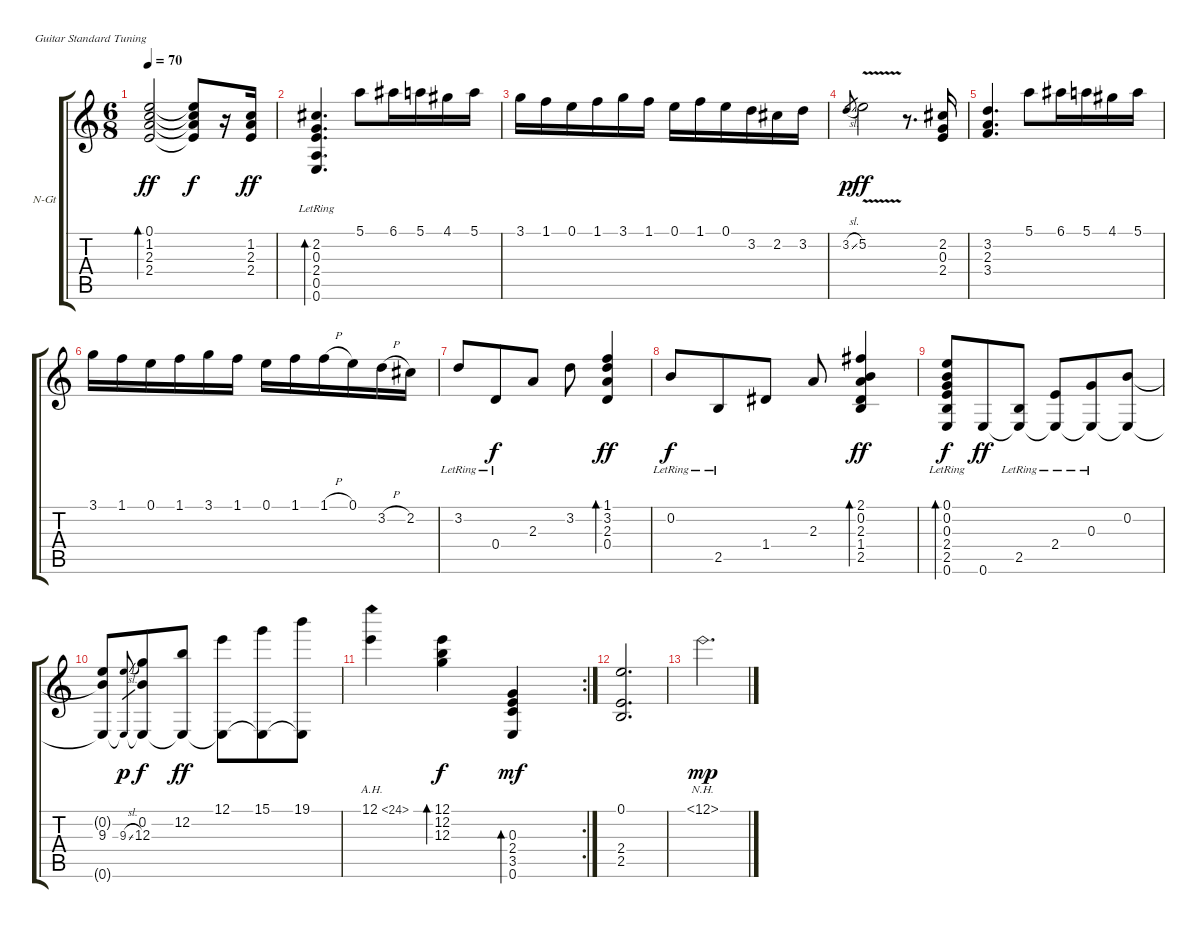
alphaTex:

\bracketExtendMode groupsimilarinstruments
\firstSystemTrackNameOrientation horizontal
\otherSystemsTrackNameOrientation horizontal
\track ("Guitar" "N-Gt") {instrument acousticguitarnylon}
\staff {score tabs}
\tuning (E4 B3 G3 D3 A2 E2)
\ts (6 8)
\tempo 70
\clef g2
\ks c
(0.1 1.2 2.3 2.4).2{bd 240 dy ff} (0.1{t} 1.2{t} 2.3{t} 2.4{t}).8{dy f} r.16 (1.2 2.3 2.4).16{dy ff} |
(2.2 0.3 2.4 0.5{lr} 0.6{lr}).4{d bd 240} 5.1.8 6.1.16 5.1.16 4.1.16 5.1.16 |
3.1.16 1.1.16 0.1.16 1.1.16 3.1.16 1.1.16 0.1.16 1.1.16 0.1.16 3.2.16 2.2.16 3.2.16 |
3.2{sl}.8{gr dy p} 5.2{v}.2{dy ff} r.8{d} (2.2 0.3 2.4).16 |
(3.2 2.3 3.4).4{d} 5.1.8 6.1.16 5.1.16 4.1.16 5.1.16 |
3.1.16 1.1.16 0.1.16 1.1.16 3.1.16 1.1.16 0.1.16 1.1.16 1.1{h}.16 0.1.16 3.2{h}.16 2.2.16 |
3.2{lr}.8 0.4{lr}.8{dy f} 2.3.8 3.2.8 (1.1 3.2 2.3 0.4).4{bd 120 dy ff} |
0.2{lr}.8{dy f} 2.5{lr}.8 1.4.8 2.3.8 (2.1 0.2 2.3 1.4 2.5).4{bd 120 dy ff} |
(0.1{lr} 0.2{lr} 0.3{lr} 2.4{lr} 2.5{lr} 0.6).8{bd 120 dy f} 0.6.8{dy ff} (2.5{lr} 0.6{t}).8 (2.4{lr} 0.6{t}).8 (0.3{lr} 0.6{t}).8 (0.2 0.6{t}).8 |
(9.3 0.2{t} 0.6{t}).8 (9.3{sl} 0.6{t}).8{gr dy p} (0.2 12.3 0.6{t}).8{dy f} (12.2 0.6{t}).8{dy ff} (12.1 0.6{t}).8 (15.1 0.6{t}).8 (19.1 0.6{t}).8 |
\rc 2
12.1{ah 12}.4 (12.1 12.2 12.3).4{bd 240 dy f} (0.3 2.4 3.5 0.6).4{bd 240 dy mf} |
(0.1 2.4 2.5).2{d} |
12.1{nh}.2{d dy mp}
